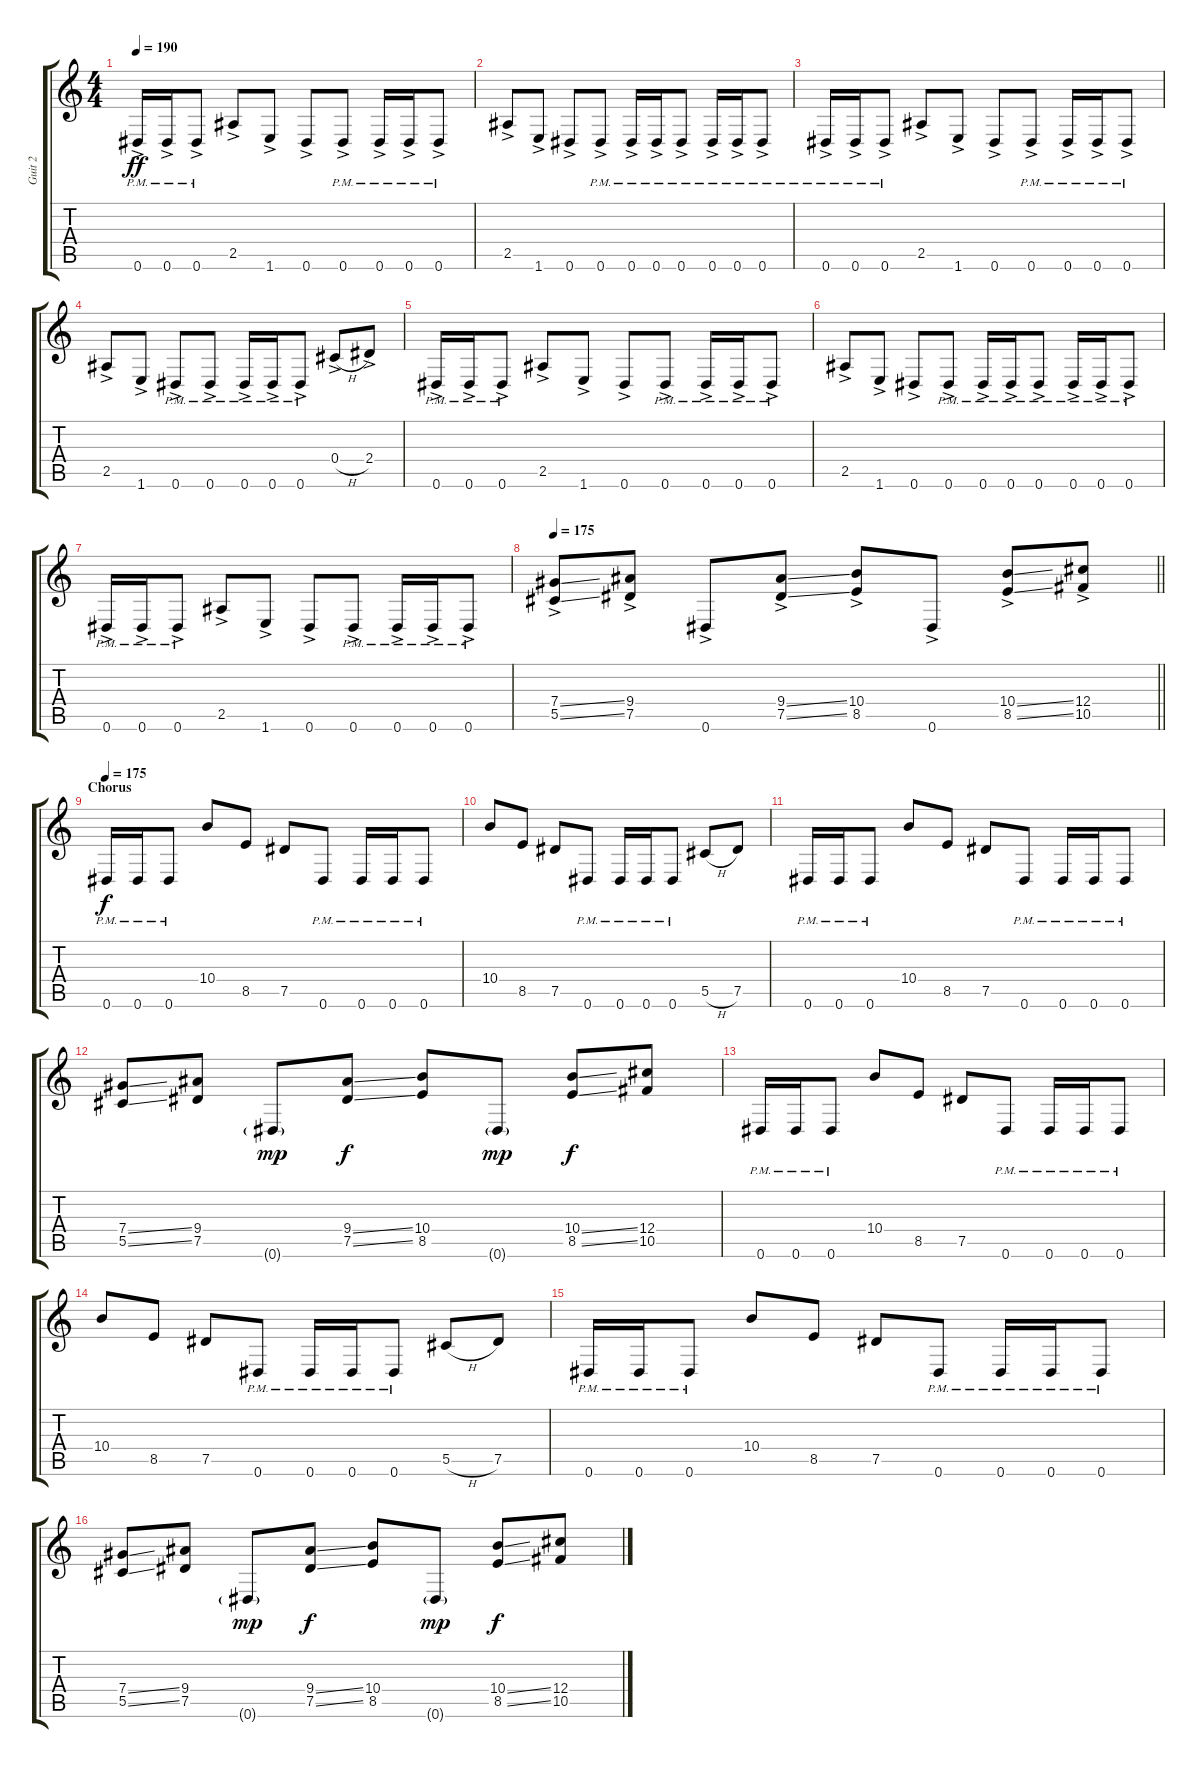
\track ("Guit 2" "Guit 2") {instrument distortionguitar}
\staff {score tabs}
\tuning (Eb4 Bb3 Gb3 Db3 Ab2 Eb2) {hide}
\ts (4 4)
\tempo 190
\clef g2
\ks c
0.6{ac pm}.16{dy ff} 0.6{ac pm}.16 0.6{ac pm}.8 2.5{ac}.8 1.6{ac}.8 0.6{ac}.8 0.6{ac pm}.8 0.6{ac pm}.16 0.6{ac pm}.16 0.6{ac pm}.8 |
2.5{ac}.8 1.6{ac}.8 0.6{ac}.8 0.6{ac pm}.8 0.6{ac pm}.16 0.6{ac pm}.16 0.6{ac pm}.8 0.6{ac pm}.16 0.6{ac pm}.16 0.6{ac pm}.8 |
0.6{ac pm}.16 0.6{ac pm}.16 0.6{ac pm}.8 2.5{ac}.8 1.6{ac}.8 0.6{ac}.8 0.6{ac pm}.8 0.6{ac pm}.16 0.6{ac pm}.16 0.6{ac pm}.8 |
2.5{ac}.8 1.6{ac}.8 0.6{ac pm}.8 0.6{ac pm}.8 0.6{ac pm}.16 0.6{ac pm}.16 0.6{ac pm}.8 0.4{h ac}.8 2.4{ac}.8 |
0.6{ac pm}.16 0.6{ac pm}.16 0.6{ac pm}.8 2.5{ac}.8 1.6{ac}.8 0.6{ac}.8 0.6{ac pm}.8 0.6{ac pm}.16 0.6{ac pm}.16 0.6{ac pm}.8 |
2.5{ac}.8 1.6{ac}.8 0.6{ac}.8 0.6{ac pm}.8 0.6{ac pm}.16 0.6{ac pm}.16 0.6{ac pm}.8 0.6{ac pm}.16 0.6{ac pm}.16 0.6{ac pm}.8 |
0.6{ac pm}.16 0.6{ac pm}.16 0.6{ac pm}.8 2.5{ac}.8 1.6{ac}.8 0.6{ac}.8 0.6{ac pm}.8 0.6{ac pm}.16 0.6{ac pm}.16 0.6{ac pm}.8 |
\tempo 175
\barLineRight lightlight
(7.4{ss ac} 5.5{ss ac}).8 (9.4{ac} 7.5{ac}).8 0.6{ac}.8 (9.4{ss ac} 7.5{ss ac}).8 (10.4{ac} 8.5{ac}).8 0.6{ac}.8 (10.4{ss ac} 8.5{ss ac}).8 (12.4{ac} 10.5{ac}).8 |
\section ("" "Chorus")
\tempo 175
0.6{pm}.16{dy f balance 11} 0.6{pm}.16 0.6{pm}.8 10.4.8 8.5.8 7.5.8 0.6{pm}.8 0.6{pm}.16 0.6{pm}.16 0.6{pm}.8 |
10.4.8 8.5.8 7.5.8 0.6{pm}.8 0.6{pm}.16 0.6{pm}.16 0.6{pm}.8 5.5{h}.8 7.5.8 |
0.6{pm}.16 0.6{pm}.16 0.6{pm}.8 10.4.8 8.5.8 7.5.8 0.6{pm}.8 0.6{pm}.16 0.6{pm}.16 0.6{pm}.8 |
(7.4{ss} 5.5{ss}).8 (9.4 7.5).8 0.6{g}.8{dy mp} (9.4{ss} 7.5{ss}).8{dy f} (10.4 8.5).8 0.6{g}.8{dy mp} (10.4{ss} 8.5{ss}).8{dy f} (12.4 10.5).8 |
0.6{pm}.16 0.6{pm}.16 0.6{pm}.8 10.4.8 8.5.8 7.5.8 0.6{pm}.8 0.6{pm}.16 0.6{pm}.16 0.6{pm}.8 |
10.4.8 8.5.8 7.5.8 0.6{pm}.8 0.6{pm}.16 0.6{pm}.16 0.6{pm}.8 5.5{h}.8 7.5.8 |
0.6{pm}.16 0.6{pm}.16 0.6{pm}.8 10.4.8 8.5.8 7.5.8 0.6{pm}.8 0.6{pm}.16 0.6{pm}.16 0.6{pm}.8 |
(7.4{ss} 5.5{ss}).8 (9.4 7.5).8 0.6{g}.8{dy mp} (9.4{ss} 7.5{ss}).8{dy f} (10.4 8.5).8 0.6{g}.8{dy mp} (10.4{ss} 8.5{ss}).8{dy f} (12.4 10.5).8
